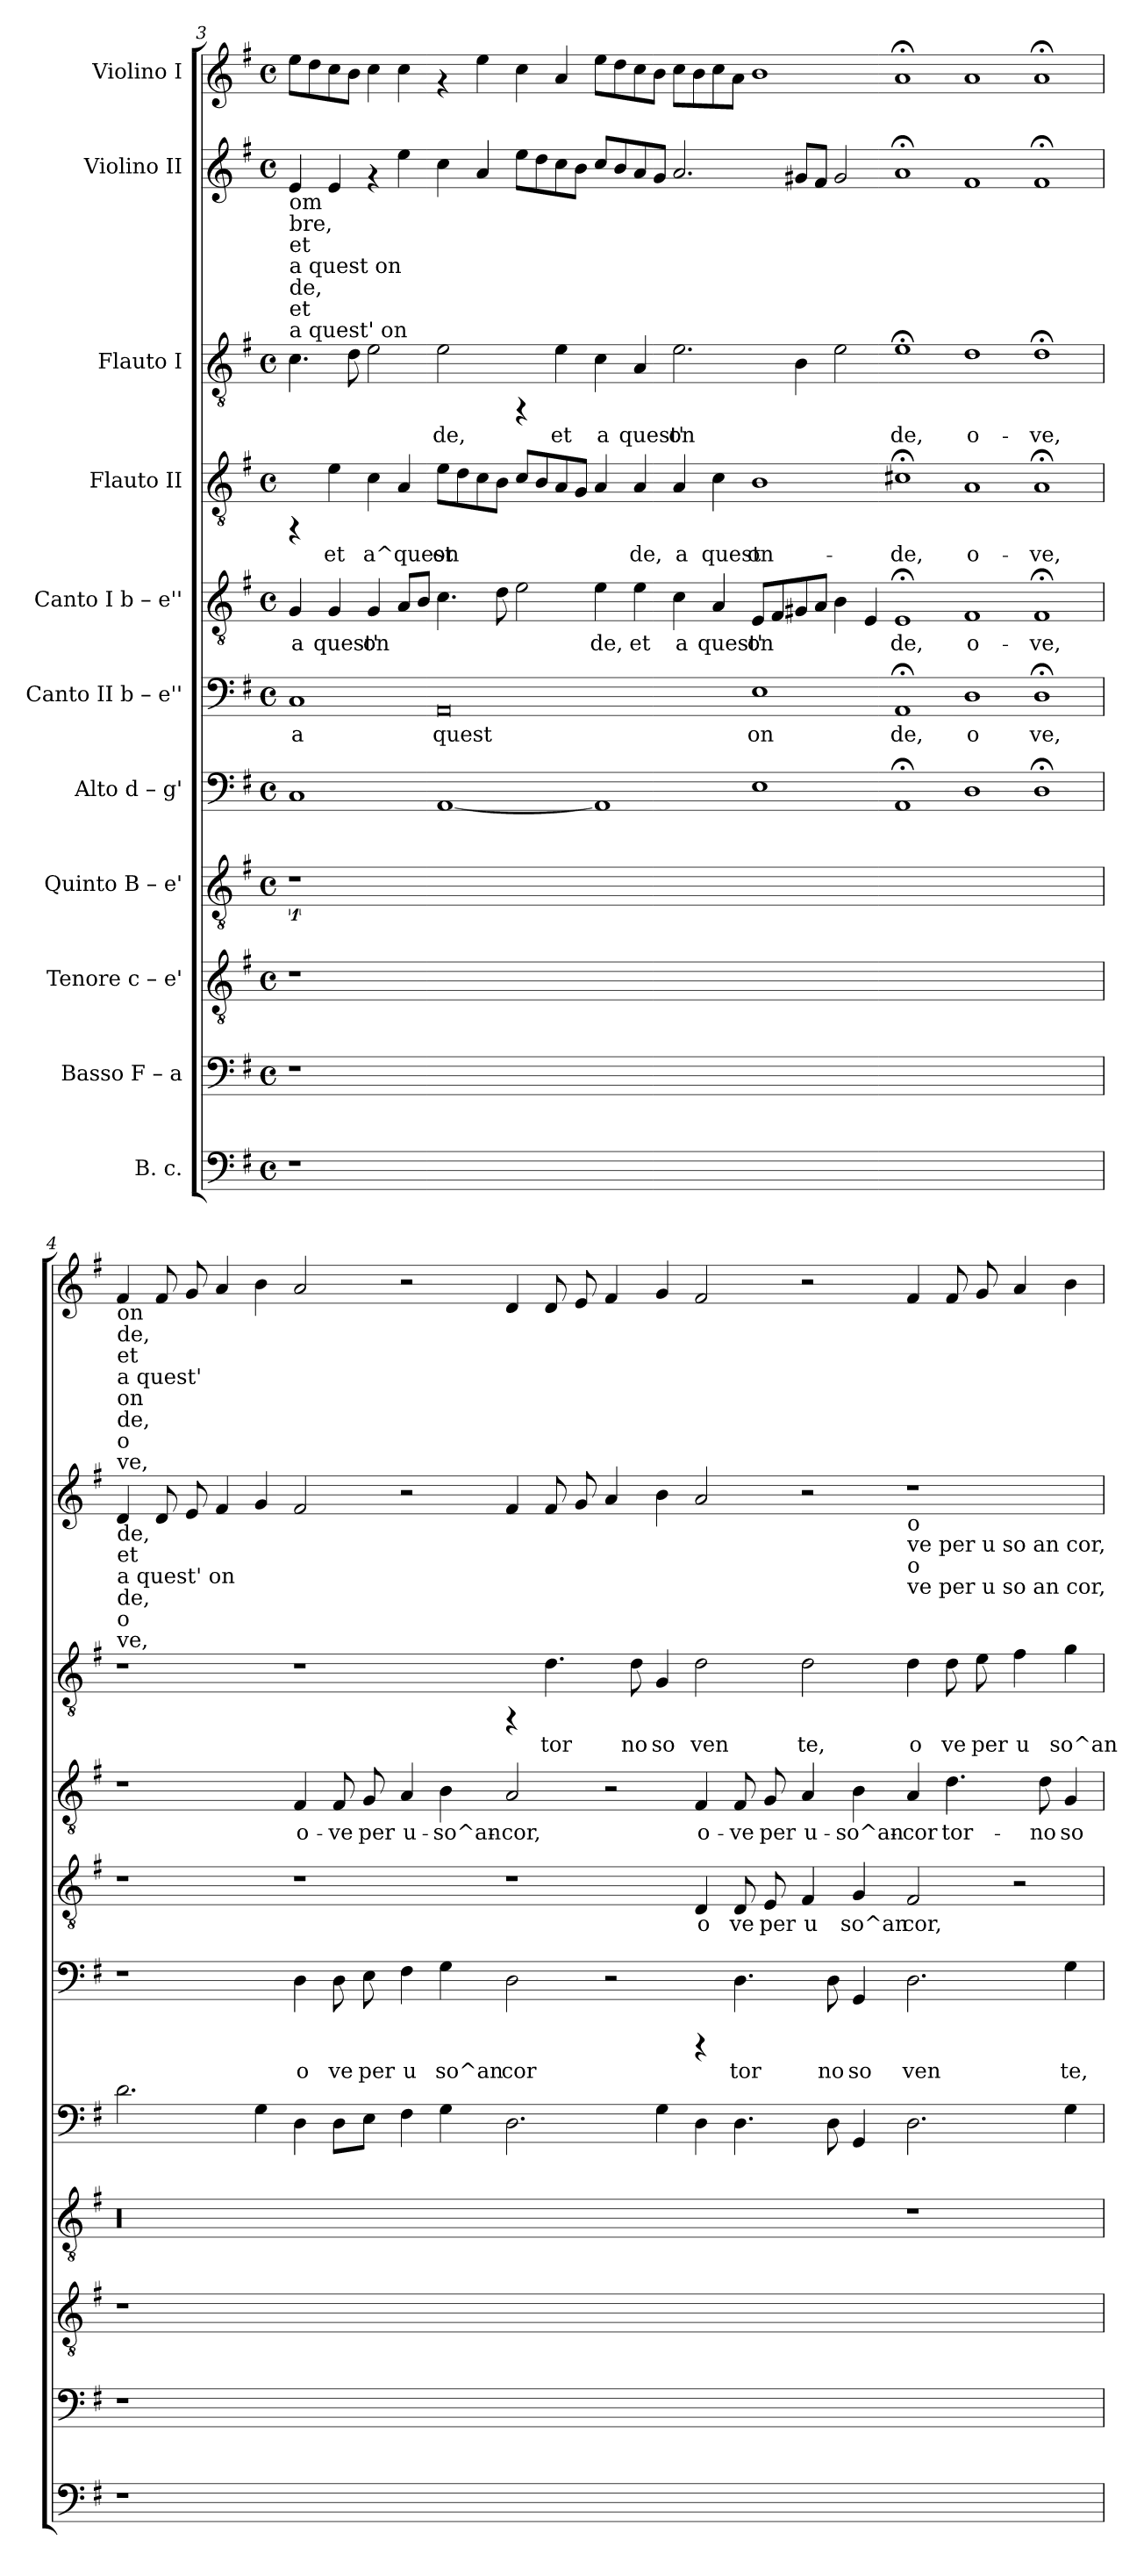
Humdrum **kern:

**kern	**kern	**kern	**kern	**kern	**text	**kern	**text	**kern	**text	**kern	**text	**kern	**text	**kern	**kern
*part11	*part10	*part9	*part8	*part7	*part7	*part6	*part6	*part5	*part5	*part4	*part4	*part3	*part3	*part2	*part1
*staff11	*staff10	*staff9	*staff8	*staff7	*staff7	*staff6	*staff6	*staff5	*staff5	*staff4	*staff4	*staff3	*staff3	*staff2	*staff1
*I"B. c.	*I"Basso  F – a	*I"Tenore  c – e'	*I"Quinto  B – e'	*I"Alto  d – g'	*	*I"Canto II  b – e''	*	*I"Canto I  b – e''	*	*I"Flauto II	*	*I"Flauto I	*	*I"Violino II	*I"Violino I
!!LO:PB:g=z
*clefF4	*clefF4	*clefGv2	*clefGv2	*clefF4	*	*clefF4	*	*clefGv2	*	*clefGv2	*	*clefGv2	*	*clefG2	*clefG2
*k[f#]	*k[f#]	*k[f#]	*k[f#]	*k[f#]	*	*k[f#]	*	*k[f#]	*	*k[f#]	*	*k[f#]	*	*k[f#]	*k[f#]
*G:	*G:	*G:	*G:	*G:	*	*G:	*	*G:	*	*G:	*	*G:	*	*G:	*G:
*M4/4	*M4/4	*M4/4	*M4/4	*M4/4	*	*M4/4	*	*M4/4	*	*M4/4	*	*M4/4	*	*M4/4	*M4/4
*met(c)	*met(c)	*met(c)	*met(c)	*met(c)	*	*met(c)	*	*met(c)	*	*met(c)	*	*met(c)	*	*met(c)	*met(c)
=3	=3	=3	=3	=3	=3	=3	=3	=3	=3	=3	=3	=3	=3	=3	=3
!	!	!	!	!	!	!	!	!	!	!	!	!	!	!LO:TX:b:t=om	!
!	!	!	!	!	!	!	!	!	!	!	!	!	!	!LO:TX:b:t=bre,	!
!	!	!	!	!	!	!	!	!	!	!	!	!	!	!LO:TX:b:t=et	!
!	!	!	!	!	!	!	!	!	!	!	!	!	!	!LO:TX:b:t=a quest on	!
!	!	!	!	!	!	!	!	!	!	!	!	!	!	!LO:TX:b:t=de,	!
!	!	!	!	!	!	!	!	!	!	!	!	!	!	!LO:TX:b:t=et	!
!	!	!	!	!	!	!	!	!	!	!	!	!	!	!LO:TX:b:t=a quest' on	!
!	!	!	!	!	!LO:LY:b:rj	!	!LO:LY:b:rj	!	!LO:LY:b:rj	!	!	!	!LO:LY:b:cj	!	!
1r	1r	1r	1%7r	1C	.	1C	a	4G/	a	4rFF	.	4.c\	.	4e/	8ee\L
.	.	.	.	.	.	.	.	.	.	.	.	.	.	.	8dd\
!	!	!	!	!	!	!	!	!	!LO:LY:b:rj	!	!LO:LY:b	!	!	!	!
.	.	.	.	.	.	.	.	4G/	quest'	4e\	et	.	.	4e/	8cc\
!	!	!	!	!	!	!	!	!	!	!	!	!	!LO:LY:b:cj	!	!
.	.	.	.	.	.	.	.	.	.	.	.	8d\	.	.	8b\J
!	!	!	!	!	!	!	!	!	!LO:LY:b:rj	!	!LO:LY:b	!	!LO:LY:b:cj	!	!
.	.	.	.	.	.	.	.	4G/	on-	4c\	a^quest	2e\	.	4rf	4cc\
!	!	!	!	!	!	!	!	!	!LO:LY:b:rj	!	!LO:LY:b	!	!	!	!
.	.	.	.	.	.	.	.	8A/L	--	4A/	.	.	.	4ee\	4cc\
!	!	!	!	!	!	!	!	!	!LO:LY:b:rj	!	!	!	!	!	!
.	.	.	.	.	.	.	.	8B/J	--	.	.	.	.	.	.
!	!	!	!	!	!LO:LY:b:rj	!	!LO:LY:b:rj	!	!LO:LY:b:rj	!	!LO:LY:b	!	!LO:LY:b:cj	!	!
00.ryy	00.ryy	00.ryy	.	[<1AA	.	0AA	quest	4.c\	--	8e\L	on-	2e\	de,	4cc\	4rf
!	!	!	!	!	!	!	!	!	!	!	!LO:LY:b	!	!	!	!
.	.	.	.	.	.	.	.	.	.	8d\	--	.	.	.	.
!	!	!	!	!	!	!	!	!	!	!	!LO:LY:b	!	!	!	!
.	.	.	.	.	.	.	.	.	.	8c\	--	.	.	4a/	4ee\
!	!	!	!	!	!	!	!	!	!LO:LY:b:rj	!	!LO:LY:b	!	!	!	!
.	.	.	.	.	.	.	.	8d\	--	8B\J	--	.	.	.	.
!	!	!	!	!	!	!	!	!	!LO:LY:b:rj	!	!LO:LY:b	!	!	!	!
.	.	.	.	.	.	.	.	2e\	--	8c/L	--	4rFF	.	8ee\L	4cc\
!	!	!	!	!	!	!	!	!	!	!	!LO:LY:b	!	!	!	!
.	.	.	.	.	.	.	.	.	.	8B/	--	.	.	8dd\	.
!	!	!	!	!	!	!	!	!	!	!	!LO:LY:b	!	!LO:LY:b:cj	!	!
.	.	.	.	.	.	.	.	.	.	8A/	--	4e\	et	8cc\	4a/
!	!	!	!	!	!	!	!	!	!	!	!LO:LY:b	!	!	!	!
.	.	.	.	.	.	.	.	.	.	8G/J	--	.	.	8b\J	.
!	!	!	!	!	!LO:LY:b:rj	!	!	!	!LO:LY:b:rj	!	!LO:LY:b	!	!LO:LY:b:cj	!	!
.	.	.	.	1AA]	.	.	.	4e\	-de,	4A/	--	4c\	a	8cc/L	8ee\L
.	.	.	.	.	.	.	.	.	.	.	.	.	.	8b/	8dd\
!	!	!	!	!	!	!	!	!	!LO:LY:b:rj	!	!LO:LY:b	!	!LO:LY:b:cj	!	!
.	.	.	.	.	.	.	.	4e\	et	4A/	-de,	4A/	quest'	8a/	8cc\
.	.	.	.	.	.	.	.	.	.	.	.	.	.	8g/J	8b\J
!	!	!	!	!	!	!	!	!	!LO:LY:b:rj	!	!LO:LY:b	!	!LO:LY:b:cj	!	!
.	.	.	.	.	.	.	.	4c\	a	4A/	a	2.e\	on-	2.a/	8cc\L
.	.	.	.	.	.	.	.	.	.	.	.	.	.	.	8b\
!	!	!	!	!	!	!	!	!	!LO:LY:b:rj	!	!LO:LY:b	!	!	!	!
.	.	.	.	.	.	.	.	4A/	quest'	4c\	quest	.	.	.	8cc\
.	.	.	.	.	.	.	.	.	.	.	.	.	.	.	8a\J
!	!	!	!	!	!LO:LY:b:rj	!	!LO:LY:b:rj	!	!LO:LY:b:rj	!	!LO:LY:b	!	!	!	!
.	.	.	.	1E	.	1E	on	8E/L	on-	1B	on-	.	.	.	1b
!	!	!	!	!	!	!	!	!	!LO:LY:b:rj	!	!	!	!	!	!
.	.	.	.	.	.	.	.	8F#/	--	.	.	.	.	.	.
!	!	!	!	!	!	!	!	!	!LO:LY:b:rj	!	!	!	!LO:LY:b:cj	!	!
.	.	.	.	.	.	.	.	8G#X/	--	.	.	4B\	--	8g#X/L	.
!	!	!	!	!	!	!	!	!	!LO:LY:b:rj	!	!	!	!	!	!
.	.	.	.	.	.	.	.	8A/J	--	.	.	.	.	8f#/J	.
!	!	!	!	!	!	!	!	!	!LO:LY:b:rj	!	!	!	!LO:LY:b:cj	!	!
.	.	.	.	.	.	.	.	4B\	--	.	.	2e\	--	2g#/	.
!	!	!	!	!	!	!	!	!	!LO:LY:b:rj	!	!	!	!	!	!
.	.	.	.	.	.	.	.	4E/	--	.	.	.	.	.	.
!	!	!	!	!	!LO:LY:b:rj	!	!LO:LY:b:rj	!	!LO:LY:b:rj	!	!LO:LY:b	!	!LO:LY:b:cj	!	!
.	.	.	.	1AA;<	.	1AA;<	de,	1E;<	-de,	1c#X;<	-de,	1e;<	-de,	1a;<	1a;<
!	!	!	!	!	!LO:LY:b:rj	!	!LO:LY:b:rj	!	!LO:LY:b:rj	!	!LO:LY:b	!	!LO:LY:b:cj	!	!
.	.	.	.	1D	.	1D	o	1F#	o-	1A	o-	1d	o-	1f#	1a
!	!	!	!	!	!LO:LY:b:rj	!	!LO:LY:b:rj	!	!LO:LY:b:rj	!	!LO:LY:b	!	!LO:LY:b:cj	!	!
.	.	.	.	1D;<	.	1D;<	ve,	1F#;<	-ve,	1A;<	-ve,	1d;<	-ve,	1f#;<	1a;<
!!LO:PB:g=z
=4	=4	=4	=4	=4	=4	=4	=4	=4	=4	=4	=4	=4	=4	=4	=4
!	!	!	!	!	!	!	!	!	!	!	!	!	!	!	!LO:TX:b:t=on
!	!	!	!	!	!	!	!	!	!	!	!	!	!	!	!LO:TX:b:t=de,
!	!	!	!	!	!	!	!	!	!	!	!	!	!	!	!LO:TX:b:t=et
!	!	!	!	!	!	!	!	!	!	!	!	!	!	!	!LO:TX:b:t=a quest'
!	!	!	!	!	!	!	!	!	!	!	!	!	!	!	!LO:TX:b:t=on
!	!	!	!	!	!	!	!	!	!	!	!	!	!	!	!LO:TX:b:t=de,
!	!	!	!	!	!	!	!	!	!	!	!	!	!	!	!LO:TX:b:t=o
!	!	!	!	!	!	!	!	!	!	!	!	!	!	!	!LO:TX:b:t=ve,
!	!	!	!	!	!	!	!	!	!	!	!	!	!	!LO:TX:b:t=de,	!
!	!	!	!	!	!	!	!	!	!	!	!	!	!	!LO:TX:b:t=et	!
!	!	!	!	!	!	!	!	!	!	!	!	!	!	!LO:TX:b:t=a quest' on	!
!	!	!	!	!	!	!	!	!	!	!	!	!	!	!LO:TX:b:t=de,	!
!	!	!	!	!	!	!	!	!	!	!	!	!	!	!LO:TX:b:t=o	!
!	!	!	!	!	!	!	!	!	!	!	!	!	!	!LO:TX:b:t=ve,	!
!	!	!	!	!	!LO:LY:b:rj	!	!	!	!	!	!	!	!	!	!
1r	1r	1r	00r	2.d\	.	1r	.	1r	.	1r	.	1r	.	4d/	4f#/
.	.	.	.	.	.	.	.	.	.	.	.	.	.	8d/	8f#/
.	.	.	.	.	.	.	.	.	.	.	.	.	.	8e/	8g/
.	.	.	.	.	.	.	.	.	.	.	.	.	.	4f#/	4a/
!	!	!	!	!	!LO:LY:b:rj	!	!	!	!	!	!	!	!	!	!
.	.	.	.	4G\	.	.	.	.	.	.	.	.	.	4g/	4b\
!	!	!	!	!	!LO:LY:b:rj	!	!LO:LY:b:rj	!	!	!	!LO:LY:b	!	!	!	!
00ryy	00ryy	00ryy	.	4D\	.	4D\	o	1r	.	4F#/	o-	1r	.	2f#/	2a/
!	!	!	!	!	!LO:LY:b:rj	!	!LO:LY:b:rj	!	!	!	!LO:LY:b	!	!	!	!
.	.	.	.	8D\L	.	8D\	ve	.	.	8F#/	-ve	.	.	.	.
!	!	!	!	!	!LO:LY:b:rj	!	!LO:LY:b:rj	!	!	!	!LO:LY:b	!	!	!	!
.	.	.	.	8E\J	.	8E\	per	.	.	8G/	per	.	.	.	.
!	!	!	!	!	!LO:LY:b:rj	!	!LO:LY:b:rj	!	!	!	!LO:LY:b	!	!	!	!
.	.	.	.	4F#\	.	4F#\	u	.	.	4A/	u-	.	.	2r	2r
!	!	!	!	!	!LO:LY:b:rj	!	!LO:LY:b:rj	!	!	!	!LO:LY:b	!	!	!	!
.	.	.	.	4G\	.	4G\	so^an	.	.	4B\	-so^an-	.	.	.	.
!	!	!	!	!	!LO:LY:b:rj	!	!LO:LY:b:rj	!	!	!	!LO:LY:b	!	!	!	!
.	.	.	.	2.D\	.	2D\	cor	1r	.	2A/	-cor,	4rFF	.	4f#/	4d/
!	!	!	!	!	!	!	!	!	!	!	!	!	!LO:LY:b:cj	!	!
.	.	.	.	.	.	.	.	.	.	.	.	4.d\	tor	8f#/	8d/
.	.	.	.	.	.	.	.	.	.	.	.	.	.	8g/	8e/
.	.	.	.	.	.	2r	.	.	.	2r	.	.	.	4a/	4f#/
!	!	!	!	!	!	!	!	!	!	!	!	!	!LO:LY:b:cj	!	!
.	.	.	.	.	.	.	.	.	.	.	.	8d\	no	.	.
!	!	!	!	!	!LO:LY:b:rj	!	!	!	!	!	!	!	!LO:LY:b:cj	!	!
.	.	.	.	4G\	.	.	.	.	.	.	.	4G/	so	4b\	4g/
!	!	!	!	!	!LO:LY:b:rj	!	!	!	!LO:LY:b:rj	!	!LO:LY:b	!	!LO:LY:b:cj	!	!
.	.	.	.	4D\	.	4rCCC	.	4D/	o	4F#/	o-	2d\	ven	2a/	2f#/
!	!	!	!	!	!LO:LY:b:rj	!	!LO:LY:b:rj	!	!LO:LY:b:rj	!	!LO:LY:b	!	!	!	!
.	.	.	.	4.D\	.	4.D\	tor	8D/	ve	8F#/	-ve	.	.	.	.
!	!	!	!	!	!	!	!	!	!LO:LY:b:rj	!	!LO:LY:b	!	!	!	!
.	.	.	.	.	.	.	.	8E/	per	8G/	per	.	.	.	.
!	!	!	!	!	!	!	!	!	!LO:LY:b:rj	!	!LO:LY:b	!	!LO:LY:b:cj	!	!
.	.	.	.	.	.	.	.	4F#/	u	4A/	u-	2d\	te,	2r	2r
!	!	!	!	!	!LO:LY:b:rj	!	!LO:LY:b:rj	!	!	!	!	!	!	!	!
.	.	.	.	8D\	.	8D\	no	.	.	.	.	.	.	.	.
!	!	!	!	!	!LO:LY:b:rj	!	!LO:LY:b:rj	!	!LO:LY:b:rj	!	!LO:LY:b	!	!	!	!
.	.	.	.	4GG/	.	4GG/	so	4G/	so^an	4B\	-so^an-	.	.	.	.
!	!	!	!	!	!	!	!	!	!	!	!	!	!	!LO:TX:b:t=o	!
!	!	!	!	!	!	!	!	!	!	!	!	!	!	!LO:TX:b:t=ve per u so an cor,	!
!	!	!	!	!	!	!	!	!	!	!	!	!	!	!LO:TX:b:t=o	!
!	!	!	!	!	!	!	!	!	!	!	!	!	!	!LO:TX:b:t=ve per u so an cor,	!
!	!	!	!	!	!LO:LY:b:rj	!	!LO:LY:b:rj	!	!LO:LY:b:rj	!	!LO:LY:b	!	!LO:LY:b:cj	!	!
.	.	.	1r	2.D\	.	2.D\	ven	2F#/	cor,	4A/	-cor	4d\	o	1r	4f#/
!	!	!	!	!	!	!	!	!	!	!	!LO:LY:b	!	!LO:LY:b:cj	!	!
.	.	.	.	.	.	.	.	.	.	4.d\	tor-	8d\	ve	.	8f#/
!	!	!	!	!	!	!	!	!	!	!	!	!	!LO:LY:b:cj	!	!
.	.	.	.	.	.	.	.	.	.	.	.	8e\	per	.	8g/
!	!	!	!	!	!	!	!	!	!	!	!	!	!LO:LY:b:cj	!	!
.	.	.	.	.	.	.	.	2r	.	.	.	4f#\	u	.	4a/
!	!	!	!	!	!	!	!	!	!	!	!LO:LY:b	!	!	!	!
.	.	.	.	.	.	.	.	.	.	8d\	-no	.	.	.	.
!	!	!	!	!	!LO:LY:b:rj	!	!LO:LY:b:rj	!	!	!	!LO:LY:b	!	!LO:LY:b:cj	!	!
.	.	.	.	4G\	.	4G\	te,	.	.	4G/	so-	4g\	so^an	.	4b\
=	=	=	=	=	=	=	=	=	=	=	=	=	=	=	=
*-	*-	*-	*-	*-	*-	*-	*-	*-	*-	*-	*-	*-	*-	*-	*-
